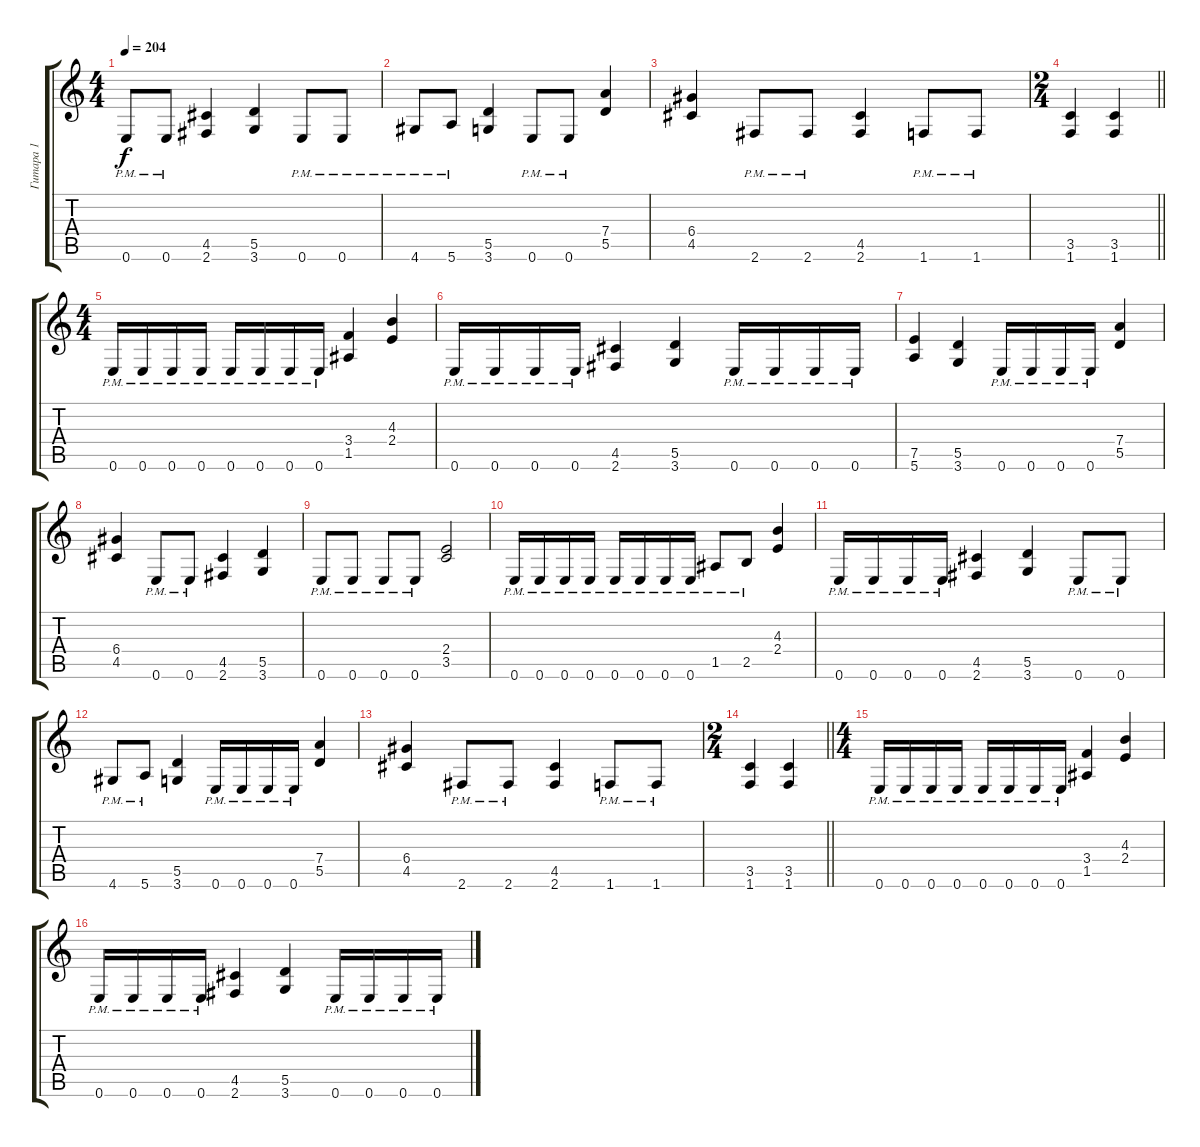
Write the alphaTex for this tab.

\track ("Гитара 1" "Гитара 1") {instrument distortionguitar}
\staff {score tabs}
\tuning (E4 B3 G3 D3 A2 E2) {hide}
\ts (4 4)
\tempo 204
\clef g2
\ks c
0.6{pm}.8{dy f} 0.6{pm}.8 (4.5 2.6).4 (5.5 3.6).4 0.6{pm}.8 0.6{pm}.8 |
4.6{pm}.8 5.6{pm}.8 (5.5 3.6).4 0.6{pm}.8 0.6{pm}.8 (7.4 5.5).4 |
(6.4 4.5).4 2.6{pm}.8 2.6{pm}.8 (4.5 2.6).4 1.6{pm}.8 1.6{pm}.8 |
\ts (2 4)
\barLineRight lightlight
(3.5 1.6).4 (3.5 1.6).4 |
\ts (4 4)
0.6{pm}.16 0.6{pm}.16 0.6{pm}.16 0.6{pm}.16 0.6{pm}.16 0.6{pm}.16 0.6{pm}.16 0.6{pm}.16 (3.4 1.5).4 (4.3 2.4).4 |
0.6{pm}.16 0.6{pm}.16 0.6{pm}.16 0.6{pm}.16 (4.5 2.6).4 (5.5 3.6).4 0.6{pm}.16 0.6{pm}.16 0.6{pm}.16 0.6{pm}.16 |
(7.5 5.6).4 (5.5 3.6).4 0.6{pm}.16 0.6{pm}.16 0.6{pm}.16 0.6{pm}.16 (7.4 5.5).4 |
(6.4 4.5).4 0.6{pm}.8 0.6{pm}.8 (4.5 2.6).4 (5.5 3.6).4 |
0.6{pm}.8 0.6{pm}.8 0.6{pm}.8 0.6{pm}.8 (2.4 3.5).2 |
0.6{pm}.16 0.6{pm}.16 0.6{pm}.16 0.6{pm}.16 0.6{pm}.16 0.6{pm}.16 0.6{pm}.16 0.6{pm}.16 1.5{pm}.8 2.5{pm}.8 (4.3 2.4).4 |
0.6{pm}.16 0.6{pm}.16 0.6{pm}.16 0.6{pm}.16 (4.5 2.6).4 (5.5 3.6).4 0.6{pm}.8 0.6{pm}.8 |
4.6{pm}.8 5.6{pm}.8 (5.5 3.6).4 0.6{pm}.16 0.6{pm}.16 0.6{pm}.16 0.6{pm}.16 (7.4 5.5).4 |
(6.4 4.5).4 2.6{pm}.8 2.6{pm}.8 (4.5 2.6).4 1.6{pm}.8 1.6{pm}.8 |
\ts (2 4)
\barLineRight lightlight
(3.5 1.6).4 (3.5 1.6).4 |
\ts (4 4)
0.6{pm}.16 0.6{pm}.16 0.6{pm}.16 0.6{pm}.16 0.6{pm}.16 0.6{pm}.16 0.6{pm}.16 0.6{pm}.16 (3.4 1.5).4 (4.3 2.4).4 |
0.6{pm}.16 0.6{pm}.16 0.6{pm}.16 0.6{pm}.16 (4.5 2.6).4 (5.5 3.6).4 0.6{pm}.16 0.6{pm}.16 0.6{pm}.16 0.6{pm}.16
